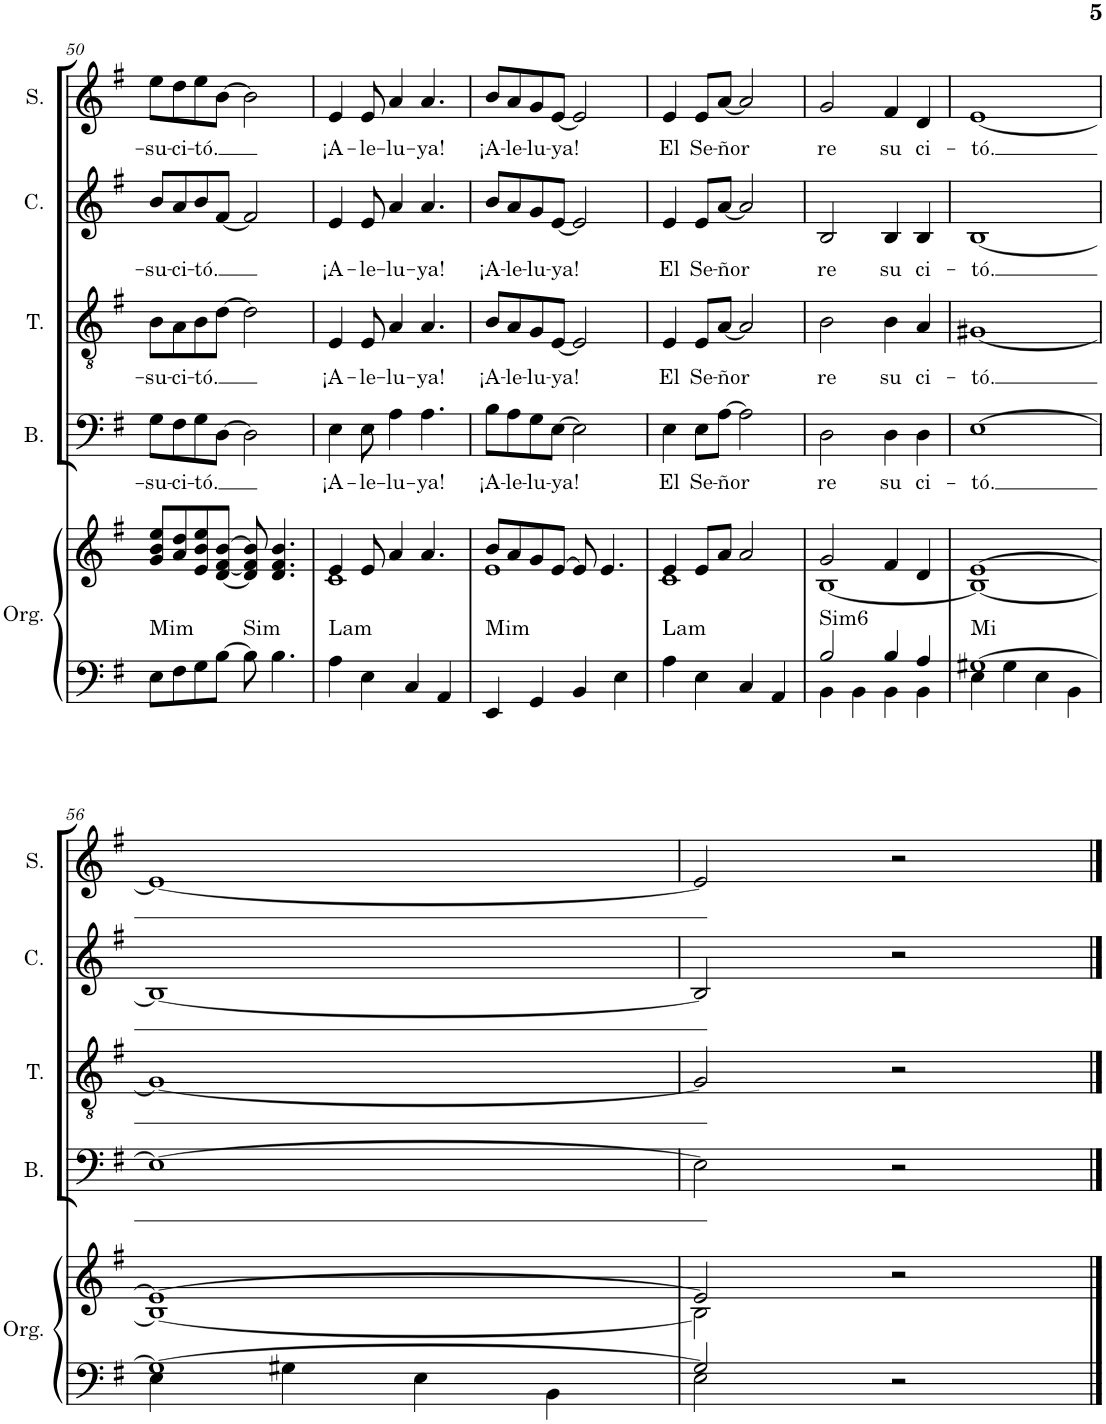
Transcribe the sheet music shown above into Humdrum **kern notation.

**kern	**kern	**harte	**kern	**text	**kern	**text	**kern	**text	**kern	**text
*part5	*part5	*part5	*part4	*part4	*part3	*part3	*part2	*part2	*part1	*part1
*staff6	*staff5	*	*staff4	*staff4	*staff3	*staff3	*staff2	*staff2	*staff1	*staff1
*I"Órgano	*	*	*I"Bajo	*	*I"Tenor	*	*I"Contralto	*	*I"Soprano	*
*	*	*	*I'B.	*	*I'T.	*	*I'C.	*	*I'S.	*
!!LO:PB:g=z
*clefF4	*clefG2	*	*clefF4	*	*clefGv2	*	*clefG2	*	*clefG2	*
*k[f#]	*k[f#]	*	*k[f#]	*	*k[f#]	*	*k[f#]	*	*k[f#]	*
*M4/4	*M4/4	*	*M4/4	*	*M4/4	*	*M4/4	*	*M4/4	*
*met(c)	*met(c)	*	*met(c)	*	*met(c)	*	*met(c)	*	*met(c)	*
=50	=50	=50	=50	=50	=50	=50	=50	=50	=50	=50
!	!	!LO:H:kt=Mim	!	!LO:LY:b	!	!LO:LY:b	!	!LO:LY:b	!	!LO:LY:b
8E\L	8g/ 8b/ 8ee/L	N	8G\L	-su-	8B\L	-su-	8b/L	-su-	8ee\L	-su-
!	!	!	!	!LO:LY:b	!	!LO:LY:b	!	!LO:LY:b	!	!LO:LY:b
8F#\	8a/ 8dd/	.	8F#\	-ci-	8A\	-ci-	8a/	-ci-	8dd\	-ci-
!	!	!	!	!LO:LY:b	!	!LO:LY:b	!	!LO:LY:b	!	!LO:LY:b
8G\	8e/ 8b/ 8ee/	.	8G\	-tó.	8B\	-tó.	8b/	-tó.	8ee\	-tó.
[8B\J	[8d/ [8f#/ [8b/J	.	[8D\J	.	[8d\J	.	[8f#/J	.	[8b\J	.
!	!	!LO:H:kt=Sim	!	!	!	!	!	!	!	!
8B\]	8d/] 8f#/] 8b/]	N	2D\]	.	2d\]	.	2f#/]	.	2b\]	.
4.B\	4.d/ 4.f#/ 4.b/	.	.	.	.	.	.	.	.	.
=51	=51	=51	=51	=51	=51	=51	=51	=51	=51	=51
*	*^	*	*	*	*	*	*	*	*	*
!	!	!	!LO:H:kt=Lam	!	!LO:LY:b	!	!LO:LY:b	!	!LO:LY:b	!	!LO:LY:b
4A\	4e/	1c	N	4E\	¡A-	4E/	¡A-	4e/	¡A-	4e/	¡A-
!	!	!	!	!	!LO:LY:b	!	!LO:LY:b	!	!LO:LY:b	!	!LO:LY:b
4E\	8e/	.	.	8E\	-le-	8E/	-le-	8e/	-le-	8e/	-le-
!	!	!	!	!	!LO:LY:b	!	!LO:LY:b	!	!LO:LY:b	!	!LO:LY:b
.	4a/	.	.	4A\	-lu-	4A/	-lu-	4a/	-lu-	4a/	-lu-
4C/	.	.	.	.	.	.	.	.	.	.	.
!	!	!	!	!	!LO:LY:b	!	!LO:LY:b	!	!LO:LY:b	!	!LO:LY:b
.	4.a/	.	.	4.A\	-ya!	4.A/	-ya!	4.a/	-ya!	4.a/	-ya!
4AA/	.	.	.	.	.	.	.	.	.	.	.
=52	=52	=52	=52	=52	=52	=52	=52	=52	=52	=52	=52
!	!	!	!LO:H:kt=Mim	!	!LO:LY:b	!	!LO:LY:b	!	!LO:LY:b	!	!LO:LY:b
4EE/	8b/L	1e	N	8B\L	¡A-	8B/L	¡A-	8b/L	¡A-	8b/L	¡A-
!	!	!	!	!	!LO:LY:b	!	!LO:LY:b	!	!LO:LY:b	!	!LO:LY:b
.	8a/	.	.	8A\	-le-	8A/	-le-	8a/	-le-	8a/	-le-
!	!	!	!	!	!LO:LY:b	!	!LO:LY:b	!	!LO:LY:b	!	!LO:LY:b
4GG/	8g/	.	.	8G\	-lu-	8G/	-lu-	8g/	-lu-	8g/	-lu-
!	!	!	!	!	!LO:LY:b	!	!LO:LY:b	!	!LO:LY:b	!	!LO:LY:b
.	[8e/J	.	.	[8E\J	-ya!	[8E/J	-ya!	[8e/J	-ya!	[8e/J	-ya!
4BB/	8e/]	.	.	2E\]	.	2E/]	.	2e/]	.	2e/]	.
.	4.e/	.	.	.	.	.	.	.	.	.	.
4E\	.	.	.	.	.	.	.	.	.	.	.
=53	=53	=53	=53	=53	=53	=53	=53	=53	=53	=53	=53
!	!	!	!LO:H:kt=Lam	!	!LO:LY:b	!	!LO:LY:b	!	!LO:LY:b	!	!LO:LY:b
4A\	4e/	1c	N	4E\	El	4E/	El	4e/	El	4e/	El
!	!	!	!	!	!LO:LY:b	!	!LO:LY:b	!	!LO:LY:b	!	!LO:LY:b
4E\	8e/L	.	.	8E\L	Se-	8E/L	Se-	8e/L	Se-	8e/L	Se-
!	!	!	!	!	!LO:LY:b	!	!LO:LY:b	!	!LO:LY:b	!	!LO:LY:b
.	8a/J	.	.	[8A\J	-ñor	[8A/J	-ñor	[8a/J	-ñor	[8a/J	-ñor
4C/	2a/	.	.	2A\]	.	2A/]	.	2a/]	.	2a/]	.
4AA/	.	.	.	.	.	.	.	.	.	.	.
=54	=54	=54	=54	=54	=54	=54	=54	=54	=54	=54	=54
*^	*	*	*	*	*	*	*	*	*	*	*
!	!	!	!	!LO:H:kt=Sim6	!	!LO:LY:b	!	!LO:LY:b	!	!LO:LY:b	!	!LO:LY:b
2B/	4BB\	2g/	[1B	N	2D\	re	2B\	re	2B/	re	2g/	re
.	4BB\	.	.	.	.	.	.	.	.	.	.	.
!	!	!	!	!	!	!LO:LY:b	!	!LO:LY:b	!	!LO:LY:b	!	!LO:LY:b
4B/	4BB\	4f#/	.	.	4D\	su	4B\	su	4B/	su	4f#/	su
!	!	!	!	!	!	!LO:LY:b	!	!LO:LY:b	!	!LO:LY:b	!	!LO:LY:b
4A/	4BB\	4d/	.	.	4D\	ci-	4A/	ci-	4B/	ci-	4d/	ci-
=55	=55	=55	=55	=55	=55	=55	=55	=55	=55	=55	=55	=55
!	!	!	!	!LO:H:kt=Mi	!	!LO:LY:b	!	!LO:LY:b	!	!LO:LY:b	!	!LO:LY:b
[1G#X	4E\	[1e	1B_	N	[1E	-tó.	[1G#X	-tó.	[1B	-tó.	[1e	-tó.
.	4G#\	.	.	.	.	.	.	.	.	.	.	.
.	4E\	.	.	.	.	.	.	.	.	.	.	.
.	4BB\	.	.	.	.	.	.	.	.	.	.	.
!!LO:LB:g=z
=56	=56	=56	=56	=56	=56	=56	=56	=56	=56	=56	=56	=56
1G#_	4E\	1e_	1B_	.	1E_	.	1G#_	.	1B_	.	1e_	.
.	4G#X\	.	.	.	.	.	.	.	.	.	.	.
.	4E\	.	.	.	.	.	.	.	.	.	.	.
.	4BB\	.	.	.	.	.	.	.	.	.	.	.
=57	=57	=57	=57	=57	=57	=57	=57	=57	=57	=57	=57	=57
2G#/]	2E\	2e/]	2B\]	.	2E\]	.	2G#/]	.	2B/]	.	2e/]	.
2r	2ryy	2r	2ryy	.	2r	.	2r	.	2r	.	2r	.
*v	*v	*	*	*	*	*	*	*	*	*	*	*
*	*v	*v	*	*	*	*	*	*	*	*	*
==	==	==	==	==	==	==	==	==	==	==
*-	*-	*-	*-	*-	*-	*-	*-	*-	*-	*-
